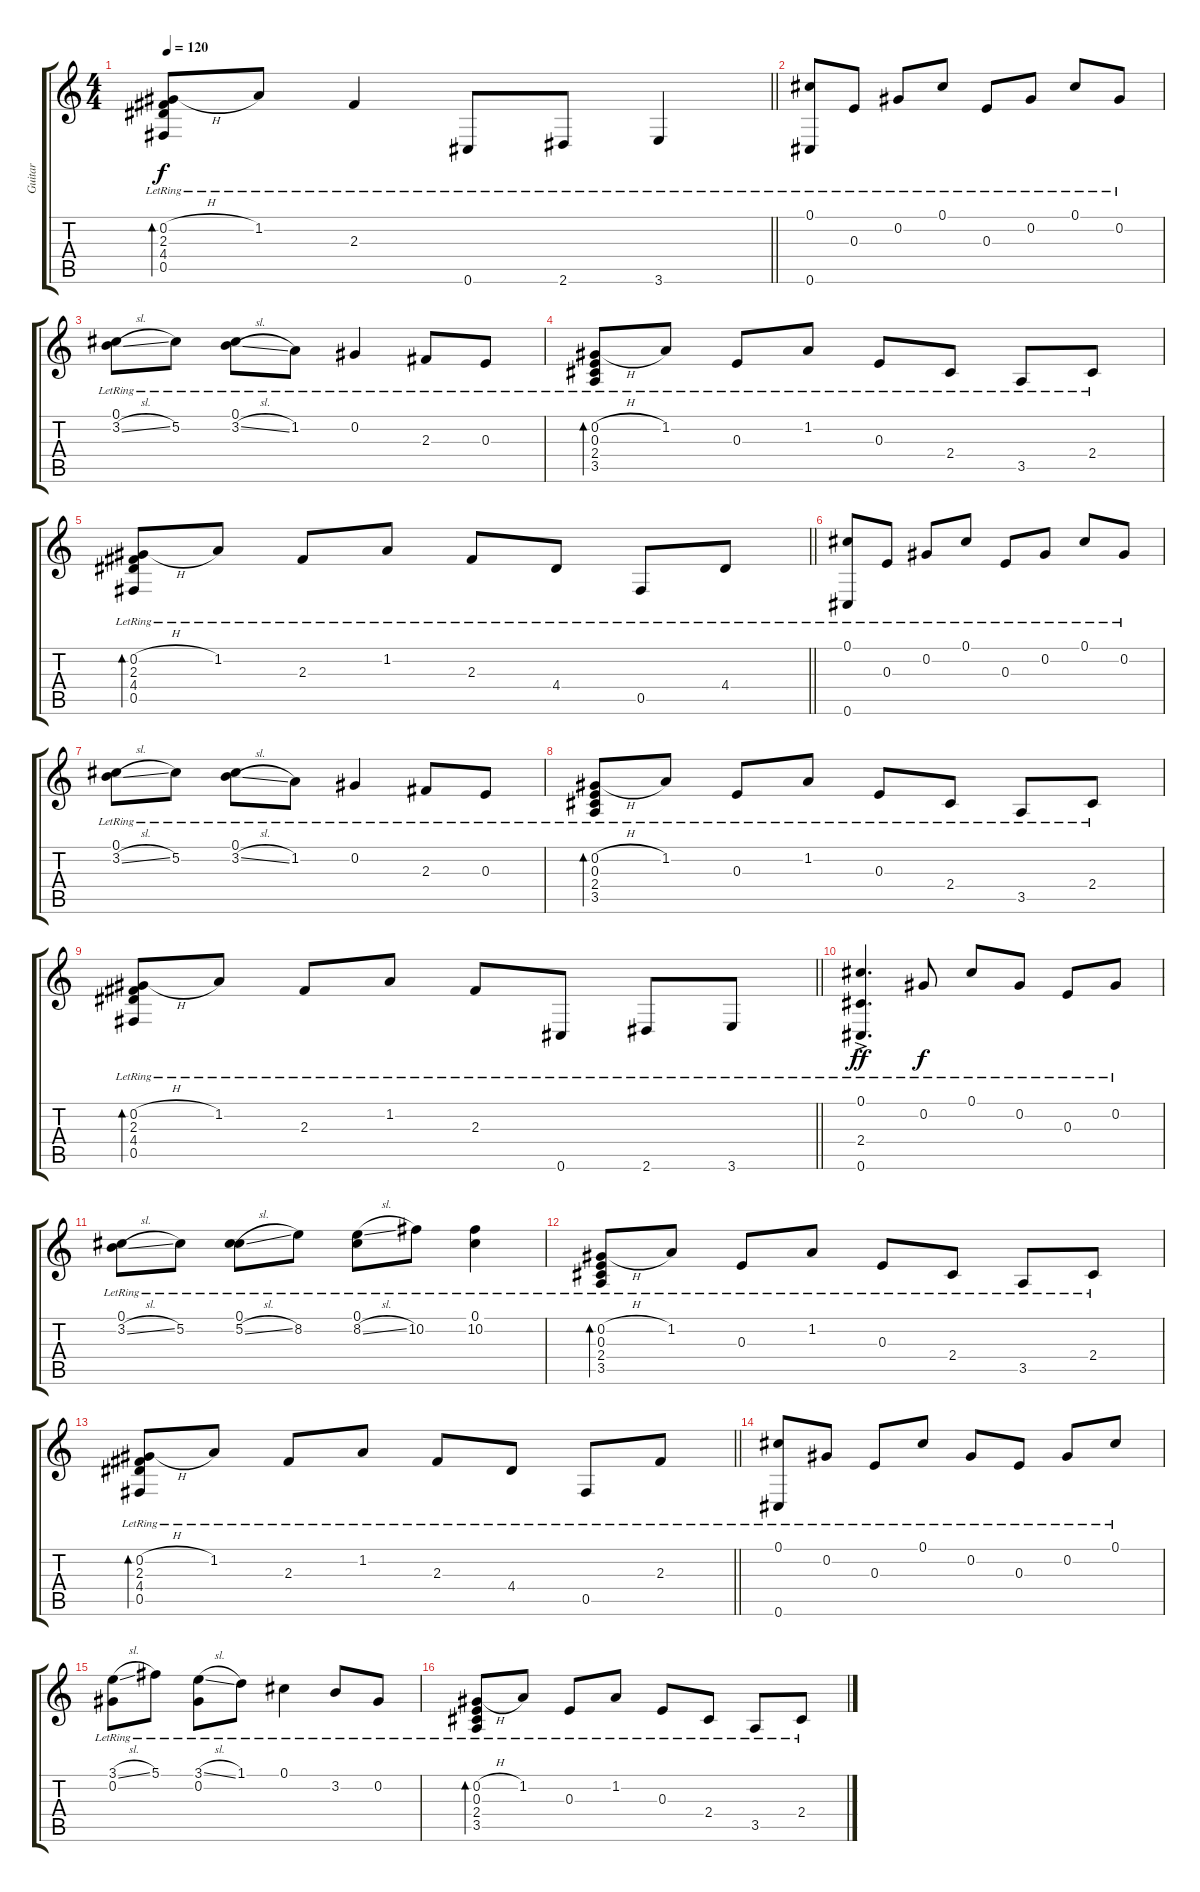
\track ("Guitar" "Guitar") {instrument acousticguitarsteel}
\staff {score tabs}
\tuning (Db4 Ab3 E3 B2 Gb2 Db2) {hide}
\ts (4 4)
\tempo 120
\clef g2
\barLineRight lightlight
\ks c
(0.2{h lr} 2.3{lr} 4.4{lr} 0.5{lr}).8{bd 240 dy f} 1.2{lr}.8 2.3{lr}.4 0.6{lr}.8 2.6{lr}.8 3.6{lr}.4 |
(0.1{lr} 0.6{lr}).8 0.3{lr}.8 0.2{lr}.8 0.1{lr}.8 0.3{lr}.8 0.2{lr}.8 0.1{lr}.8 0.2{lr}.8 |
(0.1{lr} 3.2{sl lr}).8 5.2{lr}.8 (0.1{lr} 3.2{sl lr}).8 1.2{lr}.8 0.2{lr}.4 2.3{lr}.8 0.3{lr}.8 |
(0.2{h lr} 0.3{lr} 2.4{lr} 3.5{lr}).8{bd 240} 1.2{lr}.8 0.3{lr}.8 1.2{lr}.8 0.3{lr}.8 2.4{lr}.8 3.5{lr}.8 2.4{lr}.8 |
\barLineRight lightlight
(0.2{h lr} 2.3{lr} 4.4{lr} 0.5{lr}).8{bd 240} 1.2{lr}.8 2.3{lr}.8 1.2{lr}.8 2.3{lr}.8 4.4{lr}.8 0.5{lr}.8 4.4{lr}.8 |
(0.1{lr} 0.6{lr}).8 0.3{lr}.8 0.2{lr}.8 0.1{lr}.8 0.3{lr}.8 0.2{lr}.8 0.1{lr}.8 0.2{lr}.8 |
(0.1{lr} 3.2{sl lr}).8 5.2{lr}.8 (0.1{lr} 3.2{sl lr}).8 1.2{lr}.8 0.2{lr}.4 2.3{lr}.8 0.3{lr}.8 |
(0.2{h lr} 0.3{lr} 2.4{lr} 3.5{lr}).8{bd 240} 1.2{lr}.8 0.3{lr}.8 1.2{lr}.8 0.3{lr}.8 2.4{lr}.8 3.5{lr}.8 2.4{lr}.8 |
\barLineRight lightlight
(0.2{h lr} 2.3{lr} 4.4{lr} 0.5{lr}).8{bd 240} 1.2{lr}.8 2.3{lr}.8 1.2{lr}.8 2.3{lr}.8 0.6{lr}.8 2.6{lr}.8 3.6{lr}.8 |
(0.1{lr} 2.4{ac lr} 0.6).4{d dy ff} 0.2{lr}.8{dy f} 0.1{lr}.8 0.2{lr}.8 0.3{lr}.8 0.2{lr}.8 |
(0.1{lr} 3.2{sl lr}).8 5.2{lr}.8 (0.1{lr} 5.2{sl lr}).8 8.2{lr}.8 (0.1{lr} 8.2{sl lr}).8 10.2{lr}.8 (0.1{lr} 10.2{lr}).4 |
(0.2{h lr} 0.3{lr} 2.4{lr} 3.5{lr}).8{bd 240} 1.2{lr}.8 0.3{lr}.8 1.2{lr}.8 0.3{lr}.8 2.4{lr}.8 3.5{lr}.8 2.4{lr}.8 |
\barLineRight lightlight
(0.2{h lr} 2.3{lr} 4.4{lr} 0.5{lr}).8{bd 240} 1.2{lr}.8 2.3{lr}.8 1.2{lr}.8 2.3{lr}.8 4.4{lr}.8 0.5{lr}.8 2.3{lr}.8 |
(0.1{lr} 0.6{lr}).8 0.2{lr}.8 0.3{lr}.8 0.1{lr}.8 0.2{lr}.8 0.3{lr}.8 0.2{lr}.8 0.1{lr}.8 |
(3.1{sl lr} 0.2{lr}).8 5.1{lr}.8 (3.1{sl lr} 0.2).8 1.1{lr}.8 0.1{lr}.4 3.2{lr}.8 0.2{lr}.8 |
(0.2{h lr} 0.3{lr} 2.4{lr} 3.5{lr}).8{bd 240} 1.2{lr}.8 0.3{lr}.8 1.2{lr}.8 0.3{lr}.8 2.4{lr}.8 3.5{lr}.8 2.4{lr}.8
